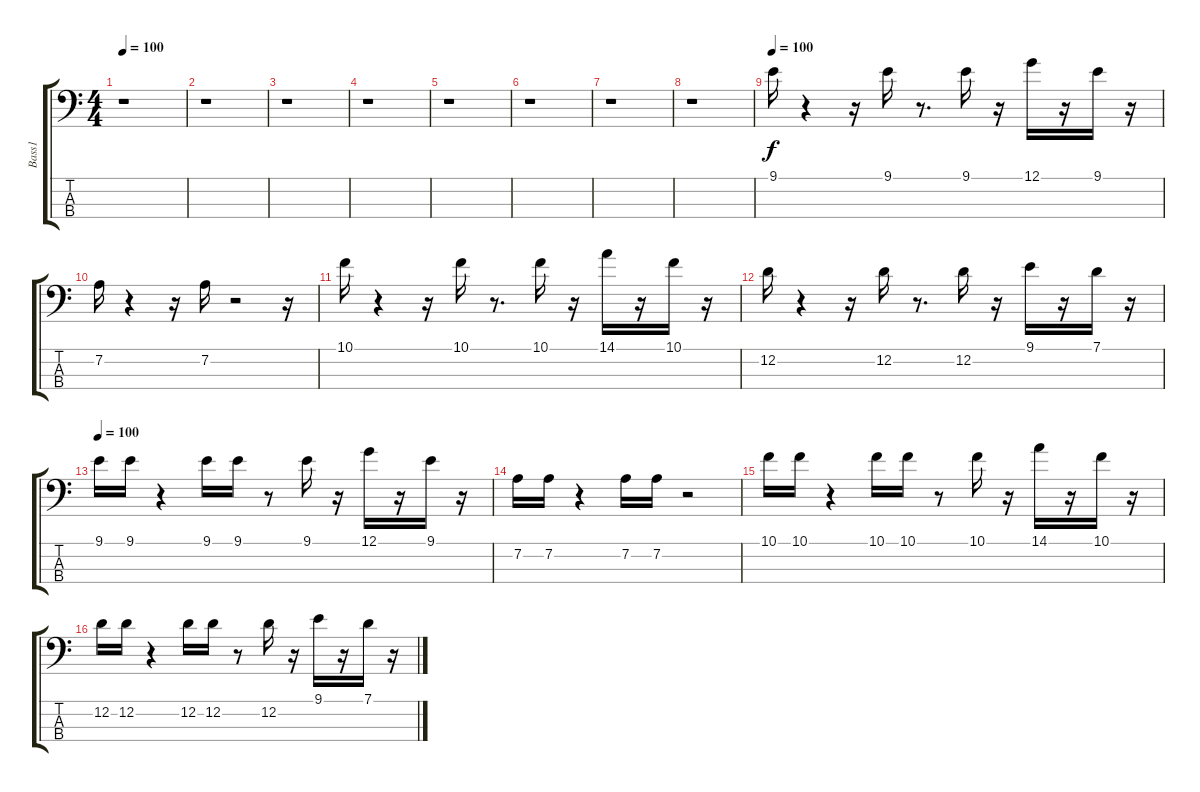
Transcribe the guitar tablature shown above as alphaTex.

\track ("Bass1" "Bass1") {instrument synthbass1}
\staff {score tabs}
\tuning (G2 D2 A1 E1) {hide}
\ts (4 4)
\tempo 100
\clef f4
\ks c
r.1{dy f} |
r.1 |
r.1 |
r.1 |
r.1 |
r.1 |
r.1 |
r.1 |
\tempo 100
9.1.16 r.4 r.16 9.1.16 r.8{d} 9.1.16 r.16 12.1.16 r.16 9.1.16 r.16 |
7.2.16 r.4 r.16 7.2.16 r.2 r.16 |
10.1.16 r.4 r.16 10.1.16 r.8{d} 10.1.16 r.16 14.1.16 r.16 10.1.16 r.16 |
12.2.16 r.4 r.16 12.2.16 r.8{d} 12.2.16 r.16 9.1.16 r.16 7.1.16 r.16 |
\tempo 100
9.1.16 9.1.16 r.4 9.1.16 9.1.16 r.8 9.1.16 r.16 12.1.16 r.16 9.1.16 r.16 |
7.2.16 7.2.16 r.4 7.2.16 7.2.16 r.2 |
10.1.16 10.1.16 r.4 10.1.16 10.1.16 r.8 10.1.16 r.16 14.1.16 r.16 10.1.16 r.16 |
12.2.16 12.2.16 r.4 12.2.16 12.2.16 r.8 12.2.16 r.16 9.1.16 r.16 7.1.16 r.16
